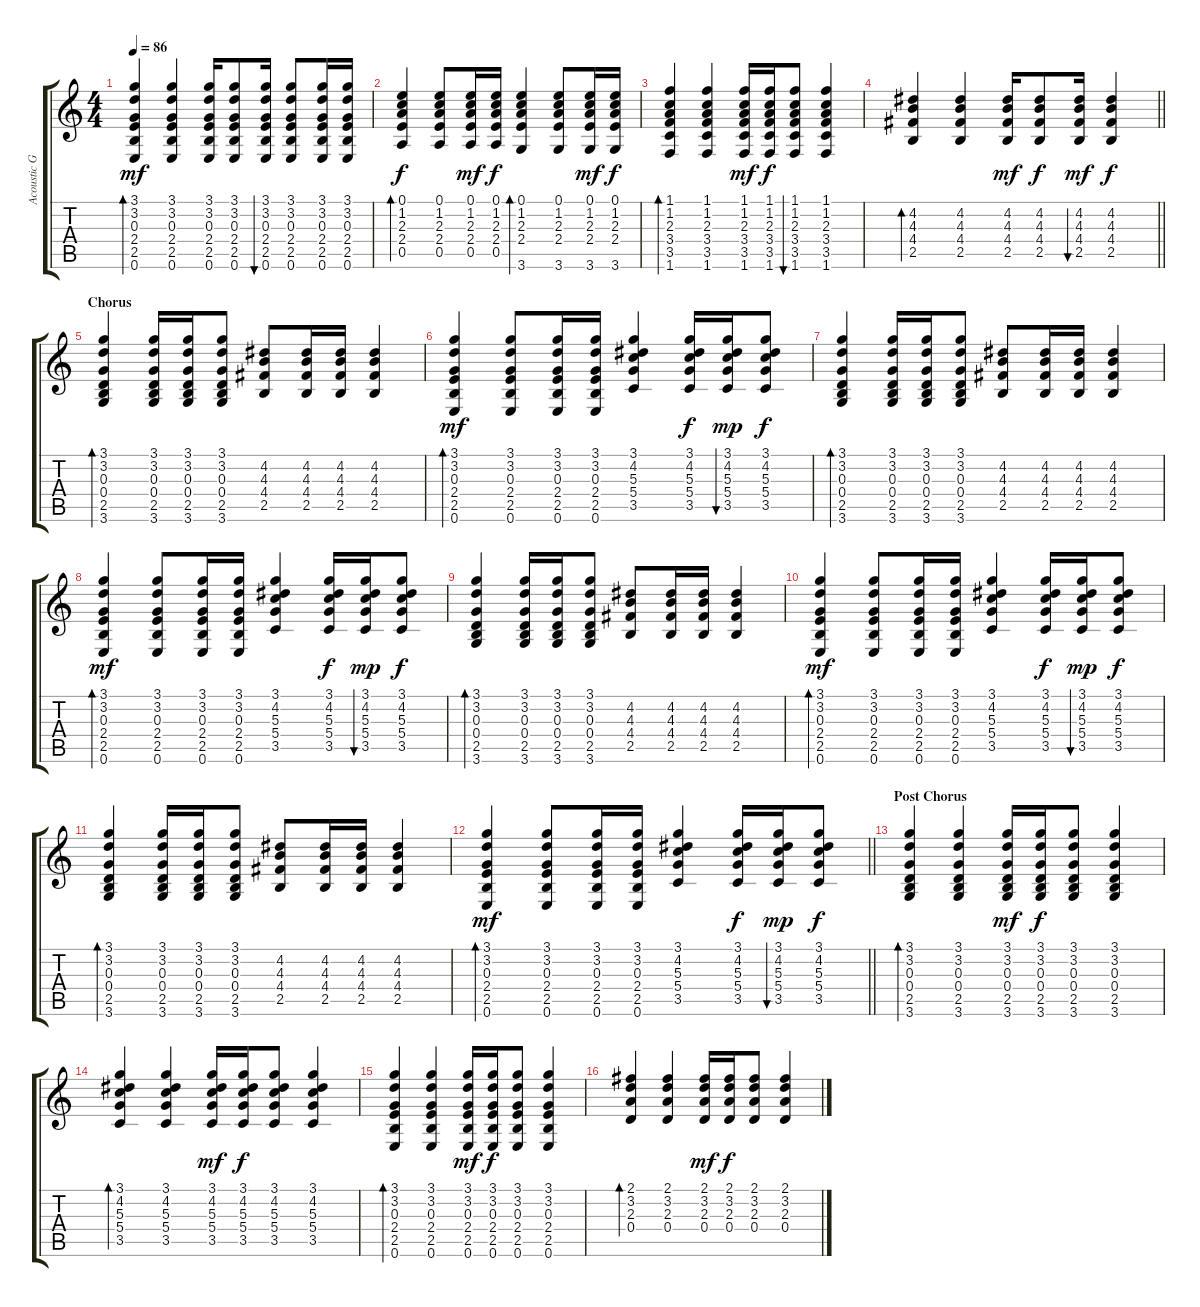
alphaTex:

\track ("Acoustic Guitar (Ed Minton)" "Acoustic G") {instrument acousticguitarsteel}
\staff {score tabs}
\tuning (E4 B3 G3 D3 A2 E2) {hide}
\ts (4 4)
\tempo 86
\clef g2
\ks c
(3.1 3.2 0.3 2.4 2.5 0.6).4{bd 30 dy mf} (3.1 3.2 0.3 2.4 2.5 0.6).4 (3.1 3.2 0.3 2.4 2.5 0.6).16 (3.1 3.2 0.3 2.4 2.5 0.6).8 (3.1 3.2 0.3 2.4 2.5 0.6).16{bu 30} (3.1 3.2 0.3 2.4 2.5 0.6).8 (3.1 3.2 0.3 2.4 2.5 0.6).16 (3.1 3.2 0.3 2.4 2.5 0.6).16 |
(0.1 1.2 2.3 2.4 0.5).4{bd 30 dy f} (0.1 1.2 2.3 2.4 0.5).8 (0.1 1.2 2.3 2.4 0.5).16{dy mf} (0.1 1.2 2.3 2.4 0.5).16{dy f} (0.1 1.2 2.3 2.4 3.6).4{bd 30} (0.1 1.2 2.3 2.4 3.6).8 (0.1 1.2 2.3 2.4 3.6).16{dy mf} (0.1 1.2 2.3 2.4 3.6).16{dy f} |
(1.1 1.2 2.3 3.4 3.5 1.6).4{bd 30} (1.1 1.2 2.3 3.4 3.5 1.6).4 (1.1 1.2 2.3 3.4 3.5 1.6).16{dy mf} (1.1 1.2 2.3 3.4 3.5 1.6).16{dy f} (1.1 1.2 2.3 3.4 3.5 1.6).8{bu 30} (1.1 1.2 2.3 3.4 3.5 1.6).4 |
\barLineRight lightlight
(4.2 4.3 4.4 2.5).4{bd 30} (4.2 4.3 4.4 2.5).4 (4.2 4.3 4.4 2.5).16{dy mf} (4.2 4.3 4.4 2.5).8{dy f} (4.2 4.3 4.4 2.5).16{bu 30 dy mf} (4.2 4.3 4.4 2.5).4{dy f} |
\section ("" "Chorus")
(3.1 3.2 0.3 0.4 2.5 3.6).4{bd 30} (3.1 3.2 0.3 0.4 2.5 3.6).16 (3.1 3.2 0.3 0.4 2.5 3.6).16 (3.1 3.2 0.3 0.4 2.5 3.6).8 (4.2 4.3 4.4 2.5).8 (4.2 4.3 4.4 2.5).16 (4.2 4.3 4.4 2.5).16 (4.2 4.3 4.4 2.5).4 |
(3.1 3.2 0.3 2.4 2.5 0.6).4{bd 30 dy mf} (3.1 3.2 0.3 2.4 2.5 0.6).8 (3.1 3.2 0.3 2.4 2.5 0.6).16 (3.1 3.2 0.3 2.4 2.5 0.6).16 (3.1 4.2 5.3 5.4 3.5).4 (3.1 4.2 5.3 5.4 3.5).16{dy f} (3.1 4.2 5.3 5.4 3.5).16{bu 30 dy mp} (3.1 4.2 5.3 5.4 3.5).8{dy f} |
(3.1 3.2 0.3 0.4 2.5 3.6).4{bd 30} (3.1 3.2 0.3 0.4 2.5 3.6).16 (3.1 3.2 0.3 0.4 2.5 3.6).16 (3.1 3.2 0.3 0.4 2.5 3.6).8 (4.2 4.3 4.4 2.5).8 (4.2 4.3 4.4 2.5).16 (4.2 4.3 4.4 2.5).16 (4.2 4.3 4.4 2.5).4 |
(3.1 3.2 0.3 2.4 2.5 0.6).4{bd 30 dy mf} (3.1 3.2 0.3 2.4 2.5 0.6).8 (3.1 3.2 0.3 2.4 2.5 0.6).16 (3.1 3.2 0.3 2.4 2.5 0.6).16 (3.1 4.2 5.3 5.4 3.5).4 (3.1 4.2 5.3 5.4 3.5).16{dy f} (3.1 4.2 5.3 5.4 3.5).16{bu 30 dy mp} (3.1 4.2 5.3 5.4 3.5).8{dy f} |
(3.1 3.2 0.3 0.4 2.5 3.6).4{bd 30} (3.1 3.2 0.3 0.4 2.5 3.6).16 (3.1 3.2 0.3 0.4 2.5 3.6).16 (3.1 3.2 0.3 0.4 2.5 3.6).8 (4.2 4.3 4.4 2.5).8 (4.2 4.3 4.4 2.5).16 (4.2 4.3 4.4 2.5).16 (4.2 4.3 4.4 2.5).4 |
(3.1 3.2 0.3 2.4 2.5 0.6).4{bd 30 dy mf} (3.1 3.2 0.3 2.4 2.5 0.6).8 (3.1 3.2 0.3 2.4 2.5 0.6).16 (3.1 3.2 0.3 2.4 2.5 0.6).16 (3.1 4.2 5.3 5.4 3.5).4 (3.1 4.2 5.3 5.4 3.5).16{dy f} (3.1 4.2 5.3 5.4 3.5).16{bu 30 dy mp} (3.1 4.2 5.3 5.4 3.5).8{dy f} |
(3.1 3.2 0.3 0.4 2.5 3.6).4{bd 30} (3.1 3.2 0.3 0.4 2.5 3.6).16 (3.1 3.2 0.3 0.4 2.5 3.6).16 (3.1 3.2 0.3 0.4 2.5 3.6).8 (4.2 4.3 4.4 2.5).8 (4.2 4.3 4.4 2.5).16 (4.2 4.3 4.4 2.5).16 (4.2 4.3 4.4 2.5).4 |
\barLineRight lightlight
(3.1 3.2 0.3 2.4 2.5 0.6).4{bd 30 dy mf} (3.1 3.2 0.3 2.4 2.5 0.6).8 (3.1 3.2 0.3 2.4 2.5 0.6).16 (3.1 3.2 0.3 2.4 2.5 0.6).16 (3.1 4.2 5.3 5.4 3.5).4 (3.1 4.2 5.3 5.4 3.5).16{dy f} (3.1 4.2 5.3 5.4 3.5).16{bu 30 dy mp} (3.1 4.2 5.3 5.4 3.5).8{dy f} |
\section ("" "Post Chorus")
(3.1 3.2 0.3 0.4 2.5 3.6).4{bd 60} (3.1 3.2 0.3 0.4 2.5 3.6).4 (3.1 3.2 0.3 0.4 2.5 3.6).16{dy mf} (3.1 3.2 0.3 0.4 2.5 3.6).16{dy f} (3.1 3.2 0.3 0.4 2.5 3.6).8 (3.1 3.2 0.3 0.4 2.5 3.6).4 |
(3.1 4.2 5.3 5.4 3.5).4{bd 60} (3.1 4.2 5.3 5.4 3.5).4 (3.1 4.2 5.3 5.4 3.5).16{dy mf} (3.1 4.2 5.3 5.4 3.5).16{dy f} (3.1 4.2 5.3 5.4 3.5).8 (3.1 4.2 5.3 5.4 3.5).4 |
(3.1 3.2 0.3 2.4 2.5 0.6).4{bd 60} (3.1 3.2 0.3 2.4 2.5 0.6).4 (3.1 3.2 0.3 2.4 2.5 0.6).16{dy mf} (3.1 3.2 0.3 2.4 2.5 0.6).16{dy f} (3.1 3.2 0.3 2.4 2.5 0.6).8 (3.1 3.2 0.3 2.4 2.5 0.6).4 |
(2.1 3.2 2.3 0.4).4{bd 60} (2.1 3.2 2.3 0.4).4 (2.1 3.2 2.3 0.4).16{dy mf} (2.1 3.2 2.3 0.4).16{dy f} (2.1 3.2 2.3 0.4).8 (2.1 3.2 2.3 0.4).4
